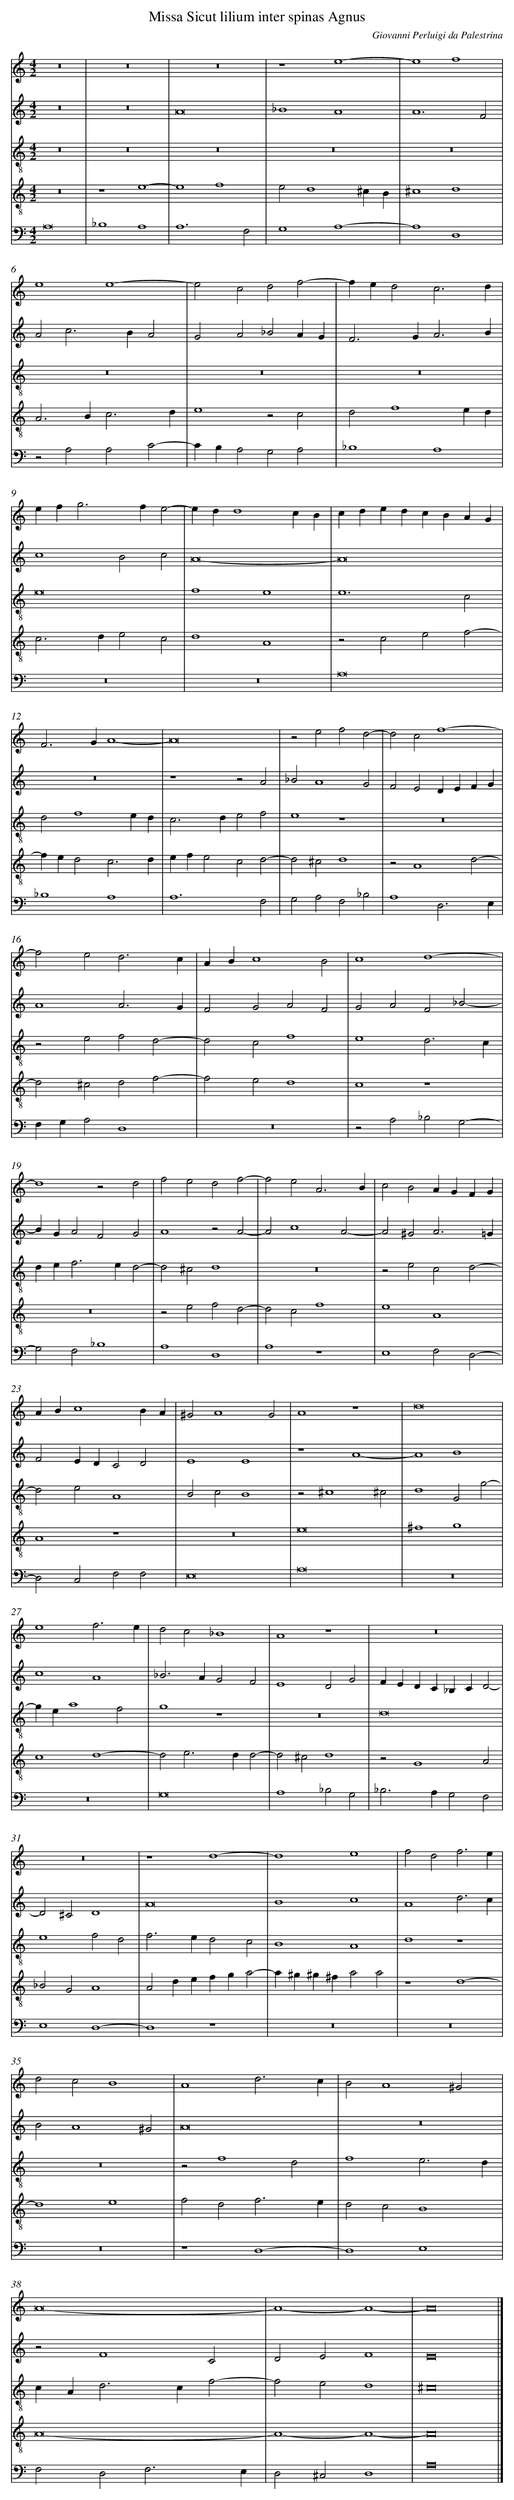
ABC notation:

X:1
T: Missa Sicut lilium inter spinas Agnus
C: Giovanni Perluigi da Palestrina
L: 1/4
M: 4/2
V: 1 clef=treble
V: 2 clef=treble
V: 3 clef=treble-8
V: 4 clef=treble-8
V: 5 clef=bass
K: C
[V:1] z8 |
[V:2] z8 |
[V:3] z8 |
[V:4] z8 |
[V:5] A,8 |
[V:1] z8 |
[V:2] z8 |
[V:3] z8 |
[V:4] z4e4- |
[V:5] _B,4A,4 |
[V:1] z8 |
[V:2] A8 |
[V:3] z8 |
[V:4] e4f4 |
[V:5] A,6F,2 |
[V:1] z4e4- |
[V:2] _B4A4 |
[V:3] z8 |
[V:4] e2d4^cB |
[V:5] G,4A,4- |
[V:1] e4f4 |
[V:2] A6F2 |
[V:3] z8 |
[V:4] ^c4d4 |
[V:5] A,4D,4 |
[V:1] e4e4- |
[V:2] A2c2>B2A2 |
[V:3] z8 |
[V:4] A2>B2c3d |
[V:5] z2A,2A,2C2- |
[V:1] e2c2d2f2- |
[V:2] G2A2_B2AG |
[V:3] z8 |
[V:4] e4z2c2 |
[V:5] CB,A,2G,2A,2 |
[V:1] fed2c3d |
[V:2] F2>G2A3B |
[V:3] z8 |
[V:4] d2f4ed |
[V:5] _B,4A,4 |
[V:1] ef2<g2fe2- |
[V:2] c4B2c2 |
[V:3] e8 |
[V:4] c2>d2e2c2 |
[V:5] z8 |
[V:1] edd4cB |
[V:2] A8- |
[V:3] f4e4 |
[V:4] d4A4 |
[V:5] z8 |
[V:1] cdedcBAG |
[V:2] A8 |
[V:3] e6c2 |
[V:4] z2c2e2f2- |
[V:5] A,8 |
[V:1] F2>G2A4- |
[V:2] z8 |
[V:3] d2f4ed |
[V:4] fed2c3d |
[V:5] _B,4A,4 |
[V:1] A8 |
[V:2] z4z2A2 |
[V:3] c2>d2e2f2 |
[V:4] efe2c2d2- |
[V:5] A,6F,2 |
[V:1] z2e2f2d2- |
[V:2] _B2A4G2 |
[V:3] e4z4 |
[V:4] d2^c2d4 |
[V:5] G,2A,2F,2_B,2 |
[V:1] d2c2f4- |
[V:2] F2E2DEFG |
[V:3] z8 |
[V:4] z2A4d2- |
[V:5] A,4D,3E, |
[V:1] f2e2d3c |
[V:2] A4A3G |
[V:3] z2e2f2d2- |
[V:4] d2^c2d2f2- |
[V:5] F,G,A,2D,4 |
[V:1] ABc4B2 |
[V:2] F2G2A2F2 |
[V:3] d2c2f4 |
[V:4] f2e2d4 |
[V:5] z8 |
[V:1] c4d4- |
[V:2] G2A2F2_B2- |
[V:3] e4d3c |
[V:4] c4z4 |
[V:5] z2A,2_B,2G,2- |
[V:1] d4z2d2 |
[V:2] BGA2F2G2 |
[V:3] de2<f2ed2- |
[V:4] z8 |
[V:5] G,2F,2_B,4 |
[V:1] f2e2d2f2- |
[V:2] A4z2A2- |
[V:3] d2^c2d4 |
[V:4] z2e2f2d2- |
[V:5] A,4D,4 |
[V:1] f2e2A3B |
[V:2] A2c4A2- |
[V:3] z8 |
[V:4] d2c2f4 |
[V:5] A,4z4 |
[V:1] c2B2AGFG |
[V:2] A2^G2A3=G |
[V:3] z2e2c2d2- |
[V:4] e4A4 |
[V:5] E,4F,2D,2- |
[V:1] ABc4BA |
[V:2] F2EDC2D2 |
[V:3] d2e2A4 |
[V:4] A4z4 |
[V:5] D,2C,2F,2F,2 |
[V:1] ^G2A4G2 |
[V:2] E4E4 |
[V:3] B2c2B4 |
[V:4] z8 |
[V:5] E,8 |
[V:1] A4z4 |
[V:2] z4A4- |
[V:3] z2^c4^c2 |
[V:4] e8 |
[V:5] A,8 |
[V:1] d8 |
[V:2] A4B4 |
[V:3] d4G2g2- |
[V:4] ^f4g4 |
[V:5] z8 |
[V:1] e4f3e |
[V:2] c4A4 |
[V:3] gea4f2 |
[V:4] c4d4- |
[V:5] z8 |
[V:1] d2c2_B4 |
[V:2] _B2>A2G2F2 |
[V:3] g4z4 |
[V:4] d2e2>d2d2- |
[V:5] G,8 |
[V:1] A4z4 |
[V:2] E4D2G2 |
[V:3] z8 |
[V:4] d2^c2d4 |
[V:5] A,4_B,2G,2 |
[V:1] z8 |
[V:2] FEDC_B,CD2- |
[V:3] d8 |
[V:4] z2G4A2 |
[V:5] _B,2>A,2G,2F,2 |
[V:1] z8 |
[V:2] D2^C2D4 |
[V:3] e4f2d2 |
[V:4] _B2G2A4 |
[V:5] E,4D,4- |
[V:1] z4d4- |
[V:2] A8 |
[V:3] f2>e2d2c2 |
[V:4] A2defga2- |
[V:5] D,4z4 |
[V:1] d4e4 |
[V:2] B4c4 |
[V:3] B4A4 |
[V:4] a^g^g^fa2a2 |
[V:5] z8 |
[V:1] f2d2f3e |
[V:2] A4d3c |
[V:3] d4z4 |
[V:4] z4d4- |
[V:5] z8 |
[V:1] d2c2B4 |
[V:2] B2A4^G2 |
[V:3] z8 |
[V:4] d4e4 |
[V:5] z8 |
[V:1] A4d3c |
[V:2] A8 |
[V:3] z2f4d2 |
[V:4] f2d2f3e |
[V:5] z4D,4- |
[V:1] B2A4^G2 |
[V:2] z8 |
[V:3] f4e3d |
[V:4] d2c2B4 |
[V:5] D,4E,4 |
[V:1] A8- |
[V:2] z2F4C2 |
[V:3] cA2<d2cf2- |
[V:4] A8- |
[V:5] F,2D,2F,3E, |
[V:1] A4-A4- |
[V:2] D2E2F4 |
[V:3] f2e2d4 |
[V:4] A4-A4- |
[V:5] D,2^C,2D,4 |
[V:1] A8 |]
[V:2] E8 |]
[V:3] ^c8 |]
[V:4] A8 |]
[V:5] A,8 |]
